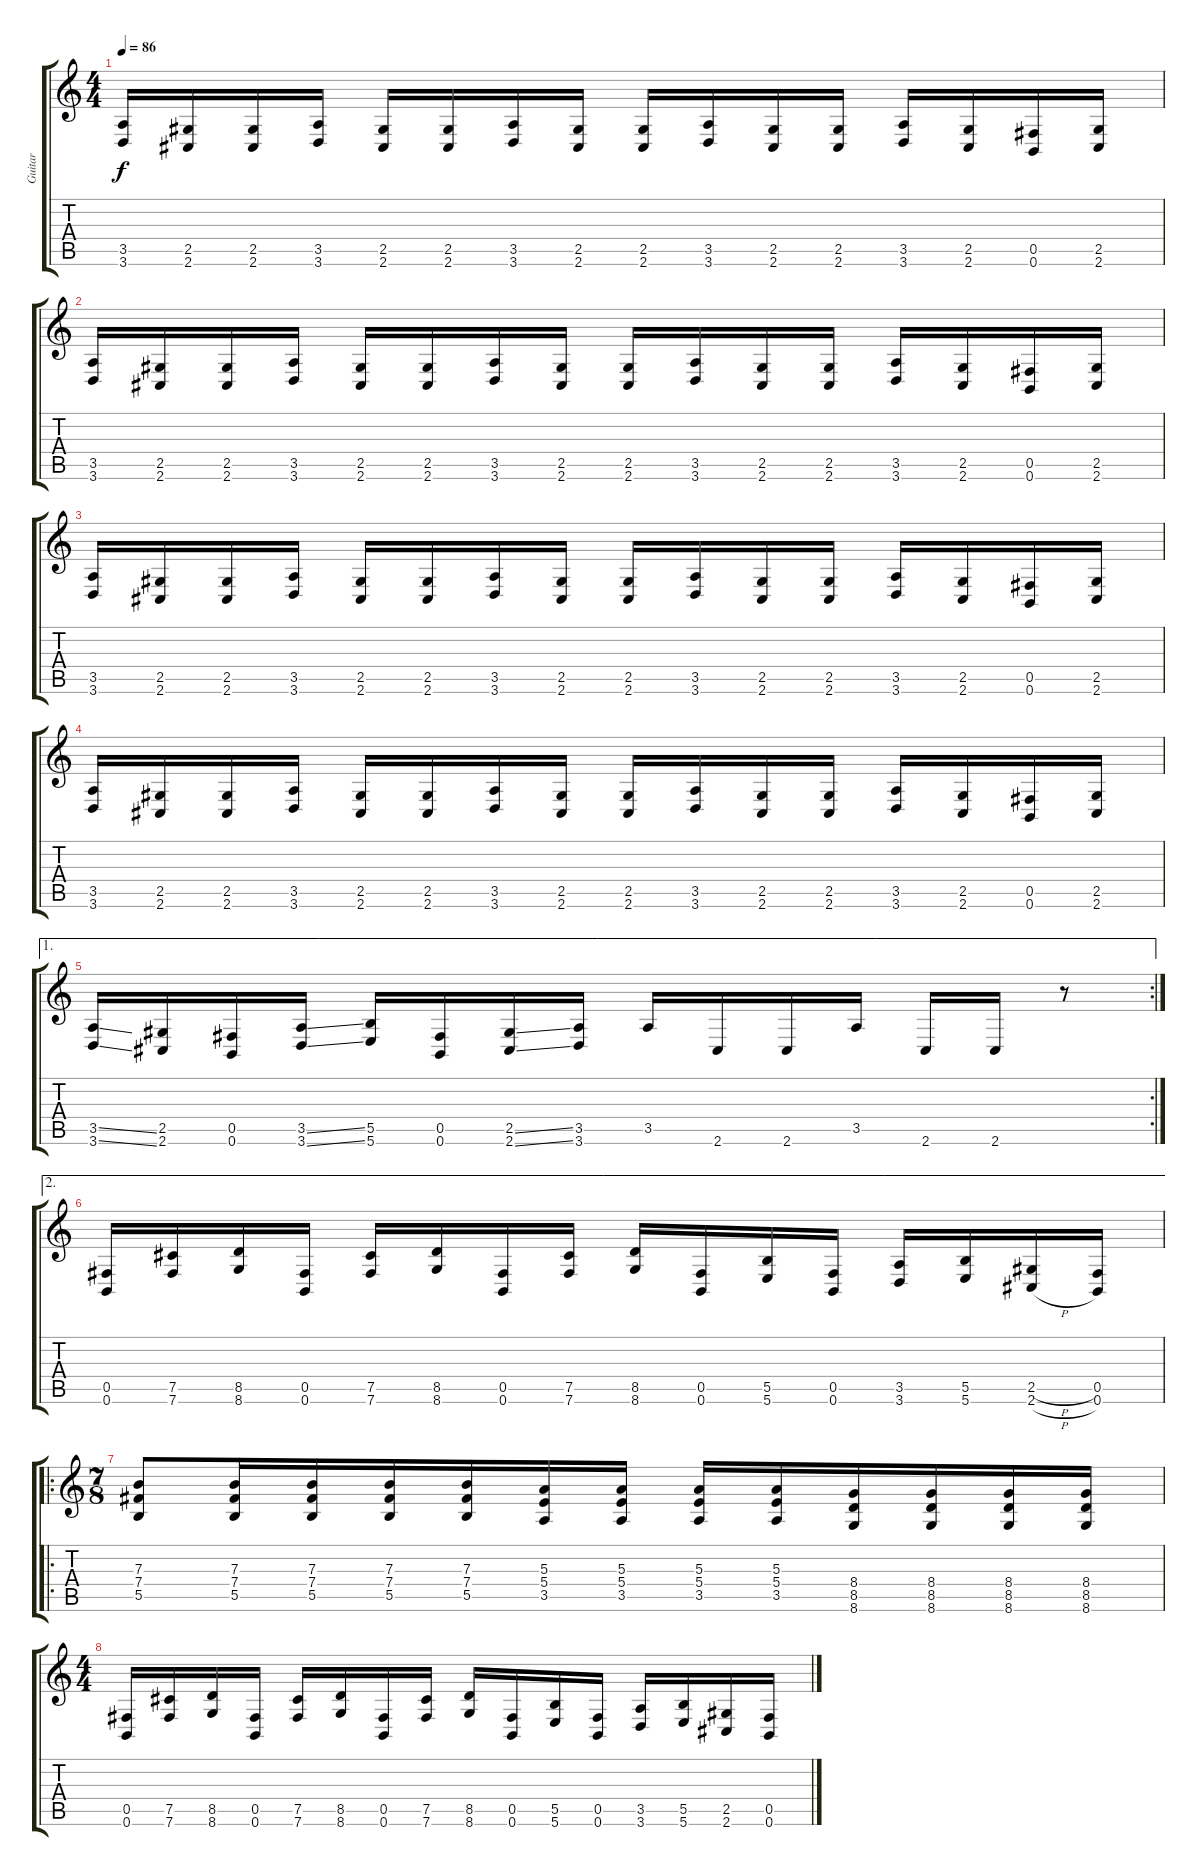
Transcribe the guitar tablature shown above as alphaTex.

\track ("Guitar" "Guitar") {instrument distortionguitar}
\staff {score tabs}
\tuning (Db4 Ab3 E3 B2 Gb2 B1) {hide}
\ts (4 4)
\tempo 86
\clef g2
\ks c
(3.5 3.6).16{dy f} (2.5 2.6).16 (2.5 2.6).16 (3.5 3.6).16 (2.5 2.6).16 (2.5 2.6).16 (3.5 3.6).16 (2.5 2.6).16 (2.5 2.6).16 (3.5 3.6).16 (2.5 2.6).16 (2.5 2.6).16 (3.5 3.6).16 (2.5 2.6).16 (0.5 0.6).16 (2.5 2.6).16 |
(3.5 3.6).16 (2.5 2.6).16 (2.5 2.6).16 (3.5 3.6).16 (2.5 2.6).16 (2.5 2.6).16 (3.5 3.6).16 (2.5 2.6).16 (2.5 2.6).16 (3.5 3.6).16 (2.5 2.6).16 (2.5 2.6).16 (3.5 3.6).16 (2.5 2.6).16 (0.5 0.6).16 (2.5 2.6).16 |
(3.5 3.6).16 (2.5 2.6).16 (2.5 2.6).16 (3.5 3.6).16 (2.5 2.6).16 (2.5 2.6).16 (3.5 3.6).16 (2.5 2.6).16 (2.5 2.6).16 (3.5 3.6).16 (2.5 2.6).16 (2.5 2.6).16 (3.5 3.6).16 (2.5 2.6).16 (0.5 0.6).16 (2.5 2.6).16 |
(3.5 3.6).16 (2.5 2.6).16 (2.5 2.6).16 (3.5 3.6).16 (2.5 2.6).16 (2.5 2.6).16 (3.5 3.6).16 (2.5 2.6).16 (2.5 2.6).16 (3.5 3.6).16 (2.5 2.6).16 (2.5 2.6).16 (3.5 3.6).16 (2.5 2.6).16 (0.5 0.6).16 (2.5 2.6).16 |
\ae 1
\rc 2
(3.5{ss} 3.6{ss}).16 (2.5 2.6).16 (0.5 0.6).16 (3.5{ss} 3.6{ss}).16 (5.5 5.6).16 (0.5 0.6).16 (2.5{ss} 2.6{ss}).16 (3.5 3.6).16 3.5.16 2.6.16 2.6.16 3.5.16 2.6.16 2.6.16 r.8 |
\ae 2
(0.5 0.6).16 (7.5 7.6).16 (8.5 8.6).16 (0.5 0.6).16 (7.5 7.6).16 (8.5 8.6).16 (0.5 0.6).16 (7.5 7.6).16 (8.5 8.6).16 (0.5 0.6).16 (5.5 5.6).16 (0.5 0.6).16 (3.5 3.6).16 (5.5 5.6).16 (2.5{h} 2.6{h}).16 (0.5 0.6).16 |
\ro
\ts (7 8)
(7.3 7.4 5.5).8 (7.3 7.4 5.5).16 (7.3 7.4 5.5).16 (7.3 7.4 5.5).16 (7.3 7.4 5.5).16 (5.3 5.4 3.5).16 (5.3 5.4 3.5).16 (5.3 5.4 3.5).16 (5.3 5.4 3.5).16 (8.4 8.5 8.6).16 (8.4 8.5 8.6).16 (8.4 8.5 8.6).16 (8.4 8.5 8.6).16 |
\ts (4 4)
(0.5 0.6).16 (7.5 7.6).16 (8.5 8.6).16 (0.5 0.6).16 (7.5 7.6).16 (8.5 8.6).16 (0.5 0.6).16 (7.5 7.6).16 (8.5 8.6).16 (0.5 0.6).16 (5.5 5.6).16 (0.5 0.6).16 (3.5 3.6).16 (5.5 5.6).16 (2.5 2.6).16 (0.5 0.6).16
